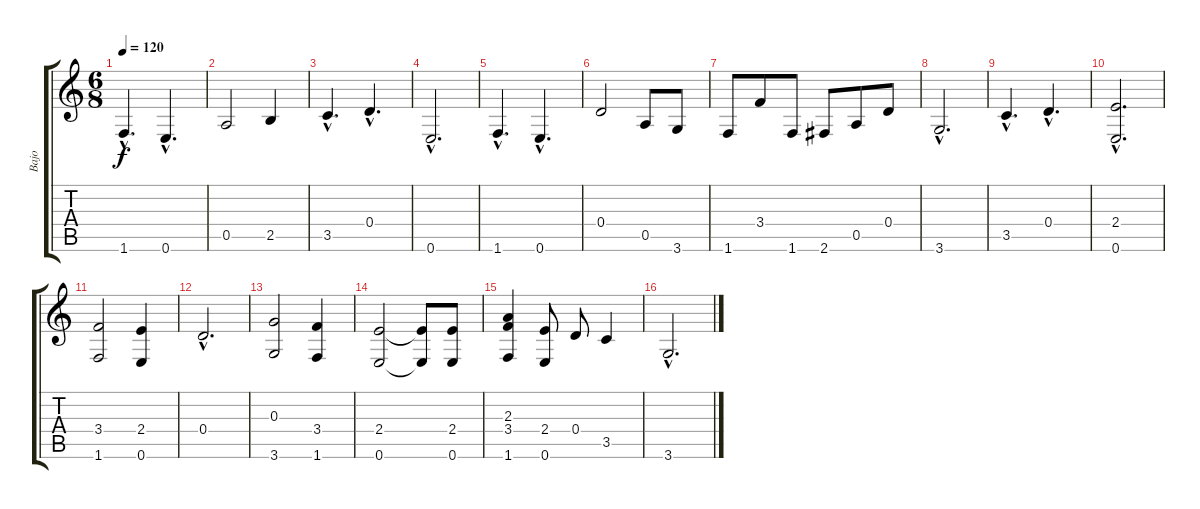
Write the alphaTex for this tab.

\track ("Bajo" "Bajo") {instrument slapbass2}
\staff {score tabs}
\tuning (E4 B3 G3 D3 A2 E2) {hide}
\ts (6 8)
\tempo 120
\clef g2
\ks c
1.6{hac}.4{d dy f instrument slapbass2} 0.6{hac}.4{d} |
0.5.2 2.5.4 |
3.5{hac}.4{d} 0.4{hac}.4{d} |
0.6{hac}.2{d} |
1.6{hac}.4{d} 0.6{hac}.4{d} |
0.4.2 0.5.8 3.6.8 |
1.6.8 3.4.8 1.6.8 2.6.8 0.5.8 0.4.8 |
3.6{hac}.2{d} |
3.5{hac}.4{d} 0.4{hac}.4{d} |
(2.4{hac} 0.6{hac}).2{d} |
(3.4 1.6).2 (2.4 0.6).4 |
0.4{hac}.2{d} |
(0.3 3.6).2 (3.4 1.6).4 |
(2.4 0.6).2 (2.4{t} 0.6{t}).8 (2.4 0.6).8 |
(2.3 3.4 1.6).4 (2.4 0.6).8 0.4.8 3.5.4 |
3.6{hac}.2{d}
